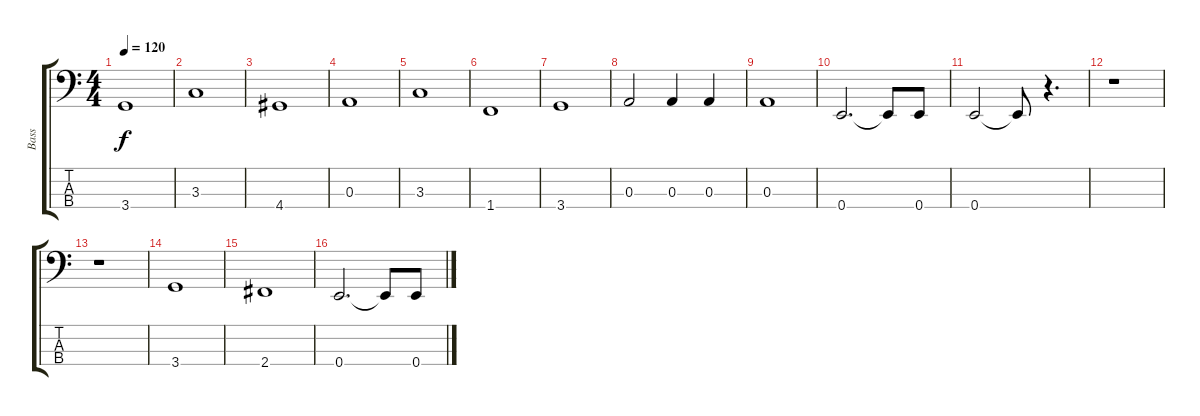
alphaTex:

\track ("Bass" "Bass") {instrument electricbassfinger}
\staff {score tabs}
\tuning (G2 D2 A1 E1) {hide}
\ts (4 4)
\tempo 120
\clef f4
\ks c
3.4.1{dy f} |
3.3.1 |
4.4.1 |
0.3.1 |
3.3.1 |
1.4.1 |
3.4.1 |
0.3.2 0.3.4 0.3.4 |
0.3.1 |
0.4.2{d} 0.4{t}.8 0.4.8 |
0.4.2 0.4{t}.8 r.4{d} |
r.1 |
r.1 |
3.4.1 |
2.4.1 |
0.4.2{d} 0.4{t}.8 0.4.8
